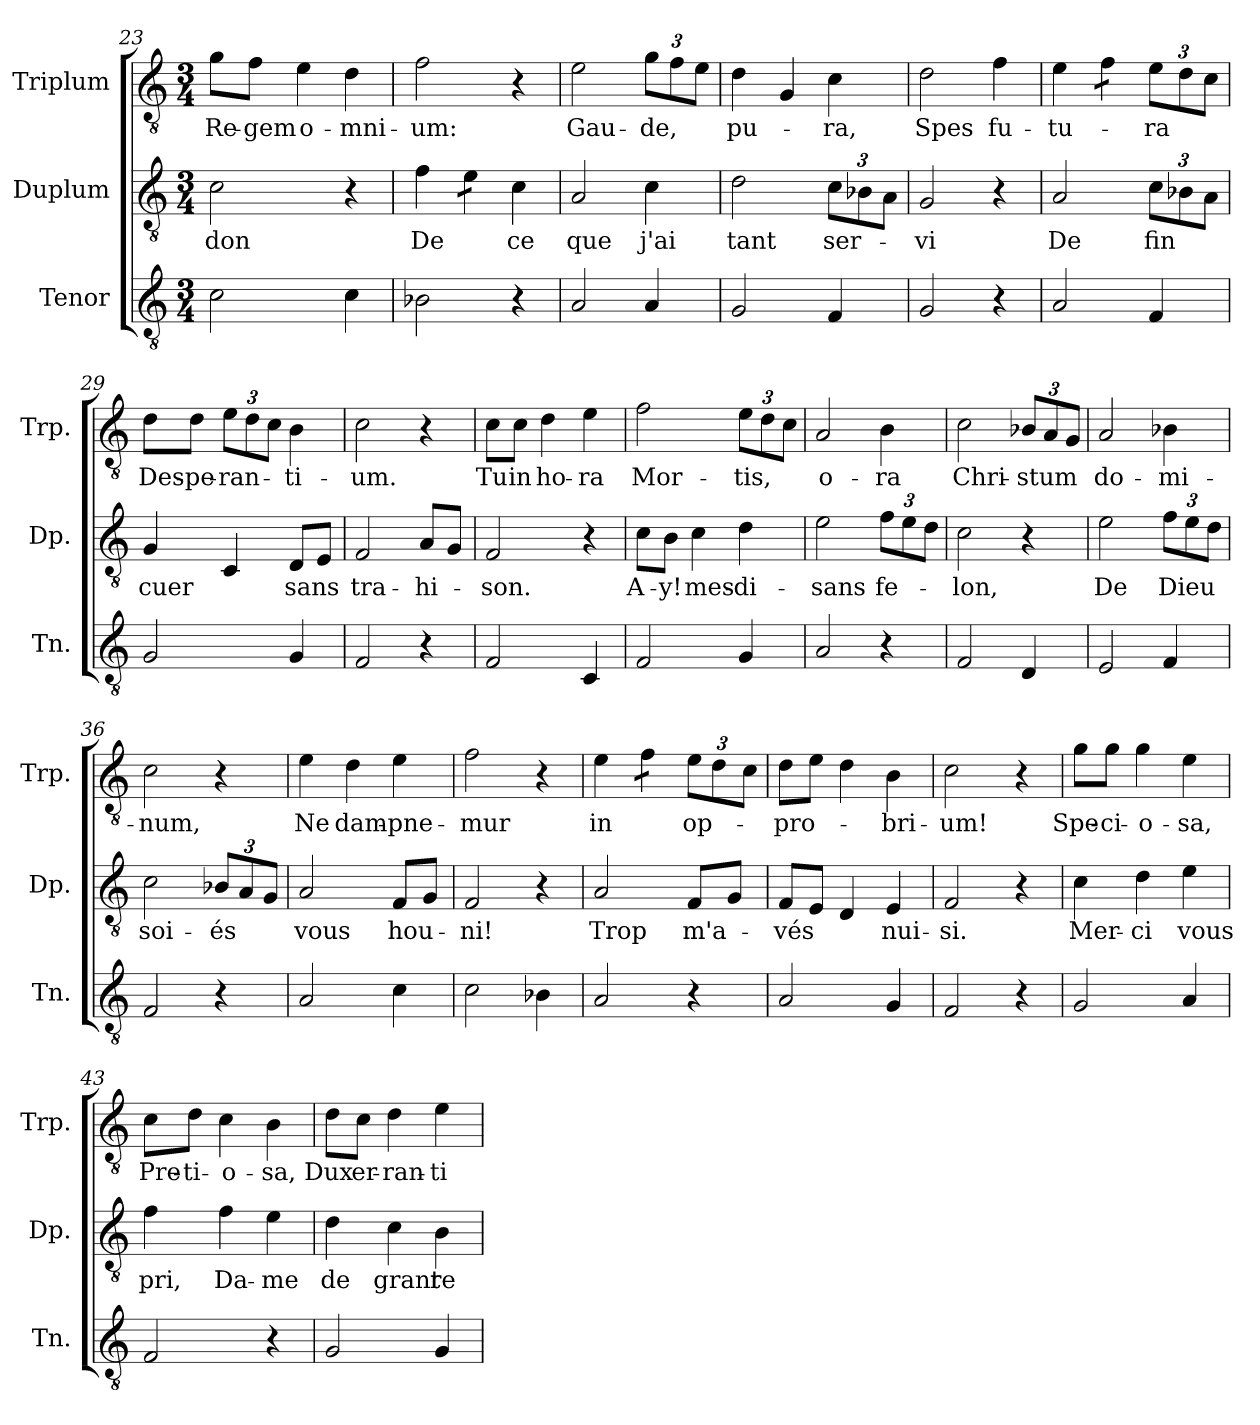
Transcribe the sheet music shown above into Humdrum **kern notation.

**kern	**kern	**text	**kern	**text
*part3	*part2	*part2	*part1	*part1
*staff3	*staff2	*staff2	*staff1	*staff1
*I"Tenor	*I"Duplum	*	*I"Triplum	*
*I'Tn.	*I'Dp.	*	*I'Trp.	*
*clefGv2	*clefGv2	*	*clefGv2	*
*k[]	*k[]	*	*k[]	*
*M3/4	*M3/4	*	*M3/4	*
=23	=23	=23	=23	=23
!	!	!LO:LY:b	!	!LO:LY:b
2c\	2c\	-don	8g\L	Re-
!	!	!	!	!LO:LY:b
.	.	.	8f\J	-gem
!	!	!	!	!LO:LY:b
.	.	.	4e\	o-
!	!	!	!	!LO:LY:b
4c\	4r	.	4d\	-mni-
!!LO:LB:g=z
=24	=24	=24	=24	=24
!	!	!LO:LY:b	!	!LO:LY:b
2B-X\	4f\	De	2f\	-um:
*	*tremolo	*	*	*
.	8e\L	.	.	.
.	8e\J	.	.	.
*	*Xtremolo	*	*	*
!	!	!LO:LY:b	!	!
4r	4c\	ce	4r	.
=25	=25	=25	=25	=25
!	!	!LO:LY:b	!	!LO:LY:b
2A/	2A/	que	2e\	Gau-
!	!	!LO:LY:b	!	!
*	*	*	*Xbrackettup	*
!	!	!	!	!LO:LY:b
4A/	4c\	j'ai	12g\L	-de,
.	.	.	12f\	.
.	.	.	12e\J	.
=26	=26	=26	=26	=26
!	!	!LO:LY:b	!	!LO:LY:b
2G/	2d\	tant	4d\	pu-
.	.	.	4G/	.
*	*Xbrackettup	*	*	*
!	!	!LO:LY:b	!	!LO:LY:b
4F/	12c\L	ser-	4c\	-ra,
.	12B-i\	.	.	.
.	12A\J	.	.	.
=27	=27	=27	=27	=27
!	!	!LO:LY:b	!	!LO:LY:b
2G/	2G/	-vi	2d\	Spes
!	!	!	!	!LO:LY:b
4r	4r	.	4f\	fu-
=28	=28	=28	=28	=28
!	!	!LO:LY:b	!	!LO:LY:b
2A/	2A/	De	4e\	-tu-
*	*	*	*tremolo	*
.	.	.	8f\L	.
.	.	.	8f\J	.
*	*	*	*Xtremolo	*
!	!	!LO:LY:b	!	!LO:LY:b
4F/	12c\L	fin	12e\L	-ra
.	12B-X\	.	12d\	.
.	12A\J	.	12c\J	.
=29	=29	=29	=29	=29
!	!	!LO:LY:b	!	!LO:LY:b
2G/	4G/	cuer	8d\L	Des-
!	!	!	!	!LO:LY:b
.	.	.	8d\J	-pe-
!	!	!	!	!LO:LY:b
.	4C/	.	12e\L	-ran-
.	.	.	12d\	.
.	.	.	12c\J	.
!	!	!LO:LY:b	!	!LO:LY:b
4G/	8D/L	sans	4B\	-ti-
.	8E/J	.	.	.
=30	=30	=30	=30	=30
!	!	!LO:LY:b	!	!LO:LY:b
2F/	2F/	tra-	2c\	-um.
!	!	!LO:LY:b	!	!
4r	8A/L	-hi-	4r	.
.	8G/J	.	.	.
=31	=31	=31	=31	=31
!	!	!LO:LY:b	!	!LO:LY:b
2F/	2F/	-son.	8c\L	Tu
!	!	!	!	!LO:LY:b
.	.	.	8c\J	in
!	!	!	!	!LO:LY:b
.	.	.	4d\	ho-
!	!	!	!	!LO:LY:b
4C/	4r	.	4e\	-ra
!!LO:LB:g=z
=32	=32	=32	=32	=32
!	!	!LO:LY:b	!	!LO:LY:b
2F/	8c\L	A-	2f\	Mor-
!	!	!LO:LY:b	!	!
.	8B\J	-y!	.	.
!	!	!LO:LY:b	!	!
.	4c\	mes-	.	.
!	!	!LO:LY:b	!	!LO:LY:b
4G/	4d\	-di-	12e\L	-tis,
.	.	.	12d\	.
.	.	.	12c\J	.
=33	=33	=33	=33	=33
!	!	!LO:LY:b	!	!LO:LY:b
2A/	2e\	-sans	2A/	o-
!	!	!LO:LY:b	!	!LO:LY:b
4r	12f\L	fe-	4B\	-ra
.	12e\	.	.	.
.	12d\J	.	.	.
=34	=34	=34	=34	=34
!	!	!LO:LY:b	!	!LO:LY:b
2F/	2c\	-lon,	2c\	Chri-
!	!	!	!	!LO:LY:b
4D/	4r	.	12B-X/L	-stum
.	.	.	12A/	.
.	.	.	12G/J	.
=35	=35	=35	=35	=35
!	!	!LO:LY:b	!	!LO:LY:b
2E/	2e\	De	2A/	do-
!	!	!LO:LY:b	!	!LO:LY:b
4F/	12f\L	Dieu	4B-X\	-mi-
.	12e\	.	.	.
.	12d\J	.	.	.
=36	=36	=36	=36	=36
!	!	!LO:LY:b	!	!LO:LY:b
2F/	2c\	soi-	2c\	-num,
!	!	!LO:LY:b	!	!
4r	12B-X/L	-és	4r	.
.	12A/	.	.	.
.	12G/J	.	.	.
=37	=37	=37	=37	=37
!	!	!LO:LY:b	!	!LO:LY:b
2A/	2A/	vous	4e\	Ne
!	!	!	!	!LO:LY:b
.	.	.	4d\	dam-
!	!	!LO:LY:b	!	!LO:LY:b
4c\	8F/L	hou-	4e\	-pne-
.	8G/J	.	.	.
=38	=38	=38	=38	=38
!	!	!LO:LY:b	!	!LO:LY:b
2c\	2F/	-ni!	2f\	-mur
4B-X\	4r	.	4r	.
!!LO:LB:g=z
=39	=39	=39	=39	=39
!	!	!LO:LY:b	!	!LO:LY:b
2A/	2A/	Trop	4e\	in
*	*	*	*tremolo	*
.	.	.	8f\L	.
.	.	.	8f\J	.
*	*	*	*Xtremolo	*
!	!	!LO:LY:b	!	!LO:LY:b
4r	8F/L	m'a-	12e\L	op-
.	.	.	12d\	.
.	8G/J	.	.	.
.	.	.	12c\J	.
=40	=40	=40	=40	=40
!	!	!LO:LY:b	!	!LO:LY:b
2A/	8F/L	-vés	8d\L	-pro-
.	8E/J	.	8e\J	.
.	4D/	.	4d\	.
!	!	!LO:LY:b	!	!LO:LY:b
4G/	4E/	nui-	4B\	-bri-
=41	=41	=41	=41	=41
!	!	!LO:LY:b	!	!LO:LY:b
2F/	2F/	-si.	2c\	-um!
4r	4r	.	4r	.
=42	=42	=42	=42	=42
!	!	!LO:LY:b	!	!LO:LY:b
2G/	4c\	Mer-	8g\L	Spe-
!	!	!	!	!LO:LY:b
.	.	.	8g\J	-ci-
!	!	!LO:LY:b	!	!LO:LY:b
.	4d\	-ci	4g\	-o-
!	!	!LO:LY:b	!	!LO:LY:b
4A/	4e\	vous	4e\	-sa,
=43	=43	=43	=43	=43
!	!	!LO:LY:b	!	!LO:LY:b
2F/	4f\	pri,	8c\L	Pre-
!	!	!	!	!LO:LY:b
.	.	.	8d\J	-ti-
!	!	!LO:LY:b	!	!LO:LY:b
.	4f\	Da-	4c\	-o-
!	!	!LO:LY:b	!	!LO:LY:b
4r	4e\	-me	4B\	-sa,
=44	=44	=44	=44	=44
!	!	!LO:LY:b	!	!LO:LY:b
2G/	4d\	de	8d\L	Dux
!	!	!	!	!LO:LY:b
.	.	.	8c\J	er-
!	!	!LO:LY:b	!	!LO:LY:b
.	4c\	grant	4d\	-ran-
!	!	!LO:LY:b	!	!LO:LY:b
4G/	4B\	re-	4e\	-ti-
=	=	=	=	=
*-	*-	*-	*-	*-
